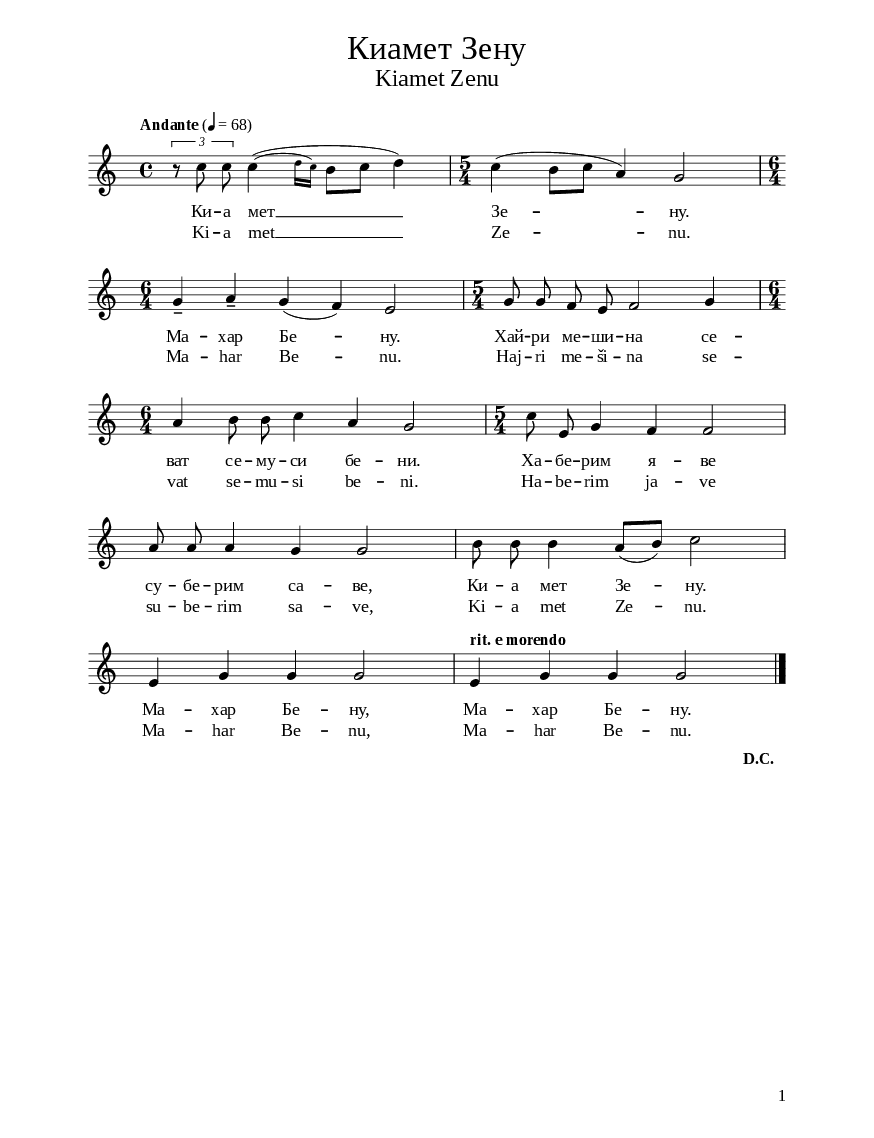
\version "2.24.2"

% include paper part and global functions
\include "include/globals.ily"

\bookpart {
  \label #'ref092_1
  \tocItem \markup "Киамет Зену – Kiamet Zenu "
  \include "include/bookpart-paper.ily"
  \score {
    \include "include/score-layout.ily"

    \new Voice \absolute {
      \clef treble
      \key c \major
      \time 4/4
      \tempoFunc "Andante" 4 "68"

      \autoBeamOff

      \tupletUp \tuplet 3/2 {r8 c'' c''8 }  c''4~ ( \slashedGrace { \stemDown d''16[c''16] \stemNeutral }  b'8[c''] d''4) | \time 5/4  c''4 ( b'8 [c''] a'4 ) g'2 \break |

      \time 6/4  g'4 -- a' -- g' ( f' ) e'2 | \time 5/4  g'8 g' f' e' f'2 g'4 \break |

      \time 6/4  a'4 b'8 b' c''4 a' g'2 |\time 5/4  c''8 e' g'4 f' f'2 | \break  a'8 a' a'4 g' g'2  |

      b'8 b' b'4 a'8 [( b' )] c''2 |\break e'4 g' g' g'2 | \tempo "rit. e morendo" e'4 g' g' g'2 | \bar "|."

    }



    \addlyrics {
      Ки -- а мет __ Зе --  -- ну. Ма -- хар Бе  --  ну. Хай  --  ри ме  -- ши  --  на се  --
      ват се  -- му  -- си бе  -- ни. Ха -- бе -- рим я -- ве су  -- бе  -- рим са  -- ве,
      Ки -- а мет Зе --  -- ну. Ма -- хар Бе  --  ну, Ма -- хар Бе  --  ну.
    }

   \addlyrics {
      Ki -- a met __ Ze --  -- nu. Ma -- har Be  --  nu. Haj  --  ri me  -- ši  --  na se  --
      vat se  -- mu  -- si be  -- ni. Ha -- be -- rim ja -- ve su  -- be  -- rim sa  -- ve,
      Ki -- a met Ze --  -- nu. Ma -- har Be  --  nu, Ma -- har Be  --  nu.
    }


    \header {
      title = \titleFunc "Киамет Зену" "Kiamet Zenu"
    }

    \midi{}

  } % score

\markup \dc-one "D.C."


  % include foreign translation(s) of the song
  %\include "lyrics_de/092_2_datay_davay_lyrics_de.ly"

} % bookpart
